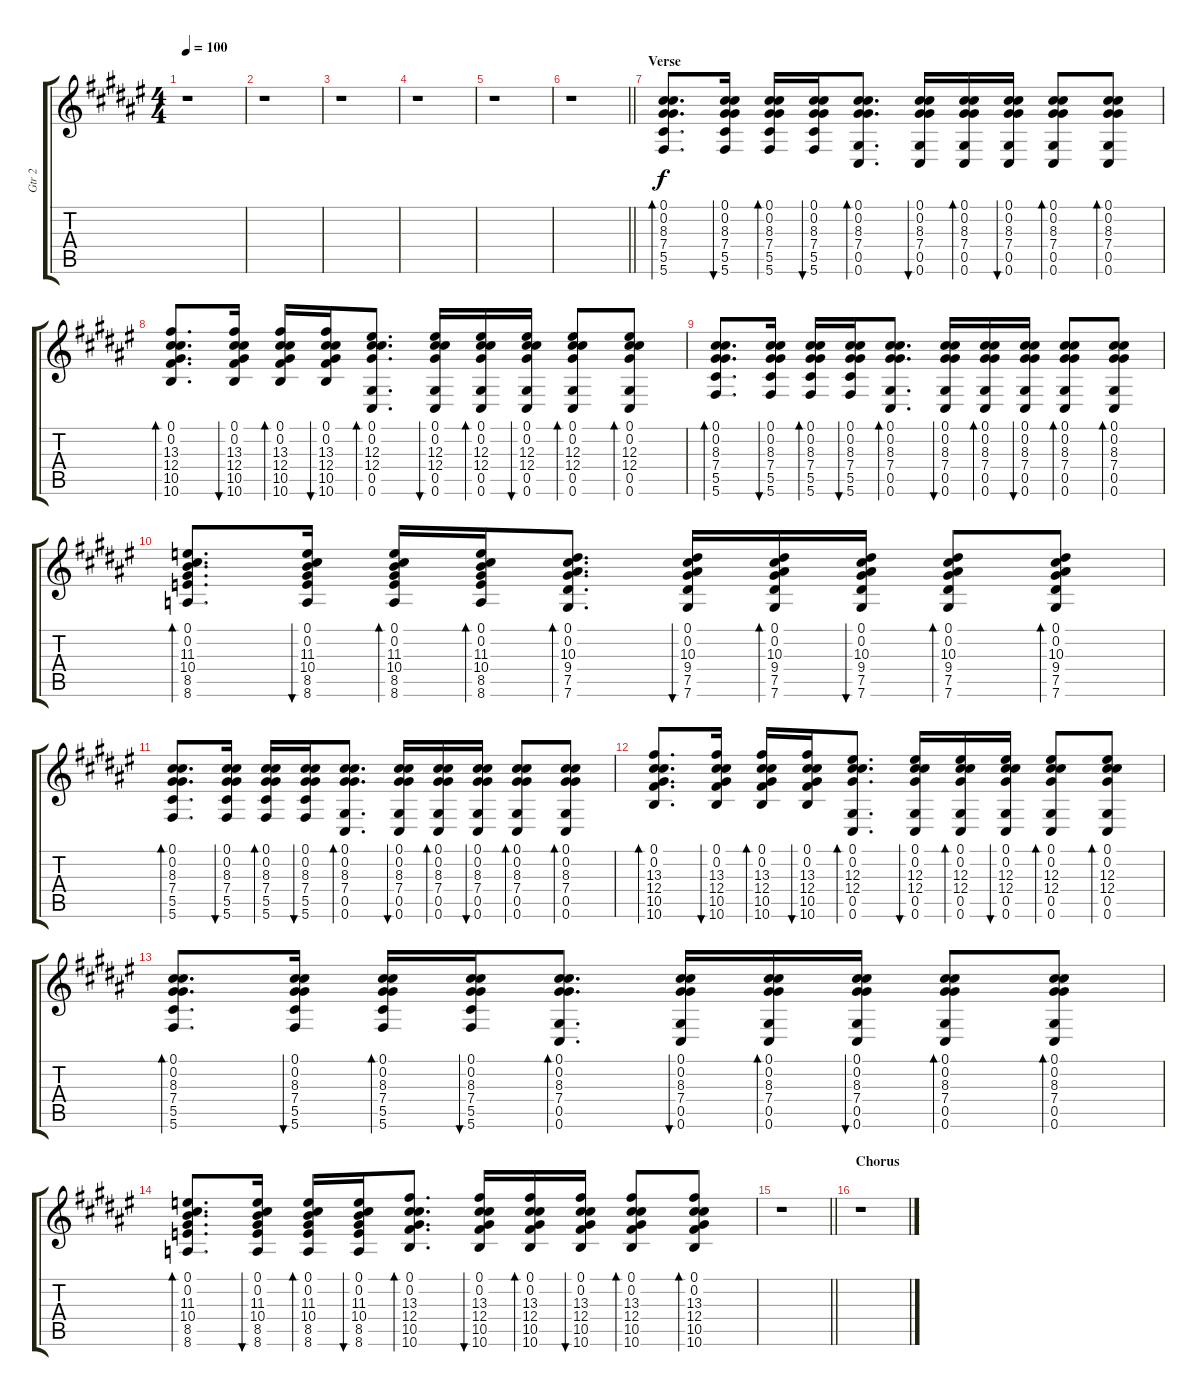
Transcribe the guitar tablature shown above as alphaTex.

\track ("Gtr 2" "Gtr 2") {instrument acousticguitarsteel}
\staff {score tabs}
\tuning (Db4 Ab3 F3 Db3 Ab2 Db2) {hide}
\ts (4 4)
\tempo 100
\clef g2
\ks f#
r.1{dy f} |
r.1 |
r.1 |
r.1 |
r.1 |
\barLineRight lightlight
r.1 |
\section ("" "Verse")
(0.1 0.2 8.3 7.4 5.5 5.6).8{d bd 60} (0.1 0.2 8.3 7.4 5.5 5.6).16{bu 60} (0.1 0.2 8.3 7.4 5.5 5.6).16{bd 60} (0.1 0.2 8.3 7.4 5.5 5.6).16{bu 60} (0.1 0.2 8.3 7.4 0.5 0.6).8{d bd 60} (0.1 0.2 8.3 7.4 0.5 0.6).16{bu 60} (0.1 0.2 8.3 7.4 0.5 0.6).16{bd 60} (0.1 0.2 8.3 7.4 0.5 0.6).16{bu 60} (0.1 0.2 8.3 7.4 0.5 0.6).8{bd 60} (0.1 0.2 8.3 7.4 0.5 0.6).8{bd 60} |
(0.1 0.2 13.3 12.4 10.5 10.6).8{d bd 60} (0.1 0.2 13.3 12.4 10.5 10.6).16{bu 60} (0.1 0.2 13.3 12.4 10.5 10.6).16{bd 60} (0.1 0.2 13.3 12.4 10.5 10.6).16{bu 60} (0.1 0.2 12.3 12.4 0.5 0.6).8{d bd 60} (0.1 0.2 12.3 12.4 0.5 0.6).16{bu 60} (0.1 0.2 12.3 12.4 0.5 0.6).16{bd 60} (0.1 0.2 12.3 12.4 0.5 0.6).16{bu 60} (0.1 0.2 12.3 12.4 0.5 0.6).8{bd 60} (0.1 0.2 12.3 12.4 0.5 0.6).8{bd 60} |
(0.1 0.2 8.3 7.4 5.5 5.6).8{d bd 60} (0.1 0.2 8.3 7.4 5.5 5.6).16{bu 60} (0.1 0.2 8.3 7.4 5.5 5.6).16{bd 60} (0.1 0.2 8.3 7.4 5.5 5.6).16{bu 60} (0.1 0.2 8.3 7.4 0.5 0.6).8{d bd 60} (0.1 0.2 8.3 7.4 0.5 0.6).16{bu 60} (0.1 0.2 8.3 7.4 0.5 0.6).16{bd 60} (0.1 0.2 8.3 7.4 0.5 0.6).16{bu 60} (0.1 0.2 8.3 7.4 0.5 0.6).8{bd 60} (0.1 0.2 8.3 7.4 0.5 0.6).8{bd 60} |
(0.1 0.2 11.3 10.4 8.5 8.6).8{d bd 60} (0.1 0.2 11.3 10.4 8.5 8.6).16{bu 60} (0.1 0.2 11.3 10.4 8.5 8.6).16{bd 60} (0.1 0.2 11.3 10.4 8.5 8.6).16{bd 60} (0.1 0.2 10.3 9.4 7.5 7.6).8{d bd 60} (0.1 0.2 10.3 9.4 7.5 7.6).16{bu 60} (0.1 0.2 10.3 9.4 7.5 7.6).16{bd 60} (0.1 0.2 10.3 9.4 7.5 7.6).16{bu 60} (0.1 0.2 10.3 9.4 7.5 7.6).8{bd 60} (0.1 0.2 10.3 9.4 7.5 7.6).8{bd 60} |
(0.1 0.2 8.3 7.4 5.5 5.6).8{d bd 60} (0.1 0.2 8.3 7.4 5.5 5.6).16{bu 60} (0.1 0.2 8.3 7.4 5.5 5.6).16{bd 60} (0.1 0.2 8.3 7.4 5.5 5.6).16{bu 60} (0.1 0.2 8.3 7.4 0.5 0.6).8{d bd 60} (0.1 0.2 8.3 7.4 0.5 0.6).16{bu 60} (0.1 0.2 8.3 7.4 0.5 0.6).16{bd 60} (0.1 0.2 8.3 7.4 0.5 0.6).16{bu 60} (0.1 0.2 8.3 7.4 0.5 0.6).8{bd 60} (0.1 0.2 8.3 7.4 0.5 0.6).8{bd 60} |
(0.1 0.2 13.3 12.4 10.5 10.6).8{d bd 60} (0.1 0.2 13.3 12.4 10.5 10.6).16{bu 60} (0.1 0.2 13.3 12.4 10.5 10.6).16{bd 60} (0.1 0.2 13.3 12.4 10.5 10.6).16{bu 60} (0.1 0.2 12.3 12.4 0.5 0.6).8{d bd 60} (0.1 0.2 12.3 12.4 0.5 0.6).16{bu 60} (0.1 0.2 12.3 12.4 0.5 0.6).16{bd 60} (0.1 0.2 12.3 12.4 0.5 0.6).16{bu 60} (0.1 0.2 12.3 12.4 0.5 0.6).8{bd 60} (0.1 0.2 12.3 12.4 0.5 0.6).8{bd 60} |
(0.1 0.2 8.3 7.4 5.5 5.6).8{d bd 60} (0.1 0.2 8.3 7.4 5.5 5.6).16{bu 60} (0.1 0.2 8.3 7.4 5.5 5.6).16{bd 60} (0.1 0.2 8.3 7.4 5.5 5.6).16{bu 60} (0.1 0.2 8.3 7.4 0.5 0.6).8{d bd 60} (0.1 0.2 8.3 7.4 0.5 0.6).16{bu 60} (0.1 0.2 8.3 7.4 0.5 0.6).16{bd 60} (0.1 0.2 8.3 7.4 0.5 0.6).16{bu 60} (0.1 0.2 8.3 7.4 0.5 0.6).8{bd 60} (0.1 0.2 8.3 7.4 0.5 0.6).8{bd 60} |
(0.1 0.2 11.3 10.4 8.5 8.6).8{d bd 60} (0.1 0.2 11.3 10.4 8.5 8.6).16{bu 60} (0.1 0.2 11.3 10.4 8.5 8.6).16{bd 60} (0.1 0.2 11.3 10.4 8.5 8.6).16{bu 60} (0.1 0.2 13.3 12.4 10.5 10.6).8{d bd 60} (0.1 0.2 13.3 12.4 10.5 10.6).16{bu 60} (0.1 0.2 13.3 12.4 10.5 10.6).16{bd 60} (0.1 0.2 13.3 12.4 10.5 10.6).16{bu 60} (0.1 0.2 13.3 12.4 10.5 10.6).8{bd 60} (0.1 0.2 13.3 12.4 10.5 10.6).8{bd 60} |
\barLineRight lightlight
r.1 |
\section ("" "Chorus")
r.1
